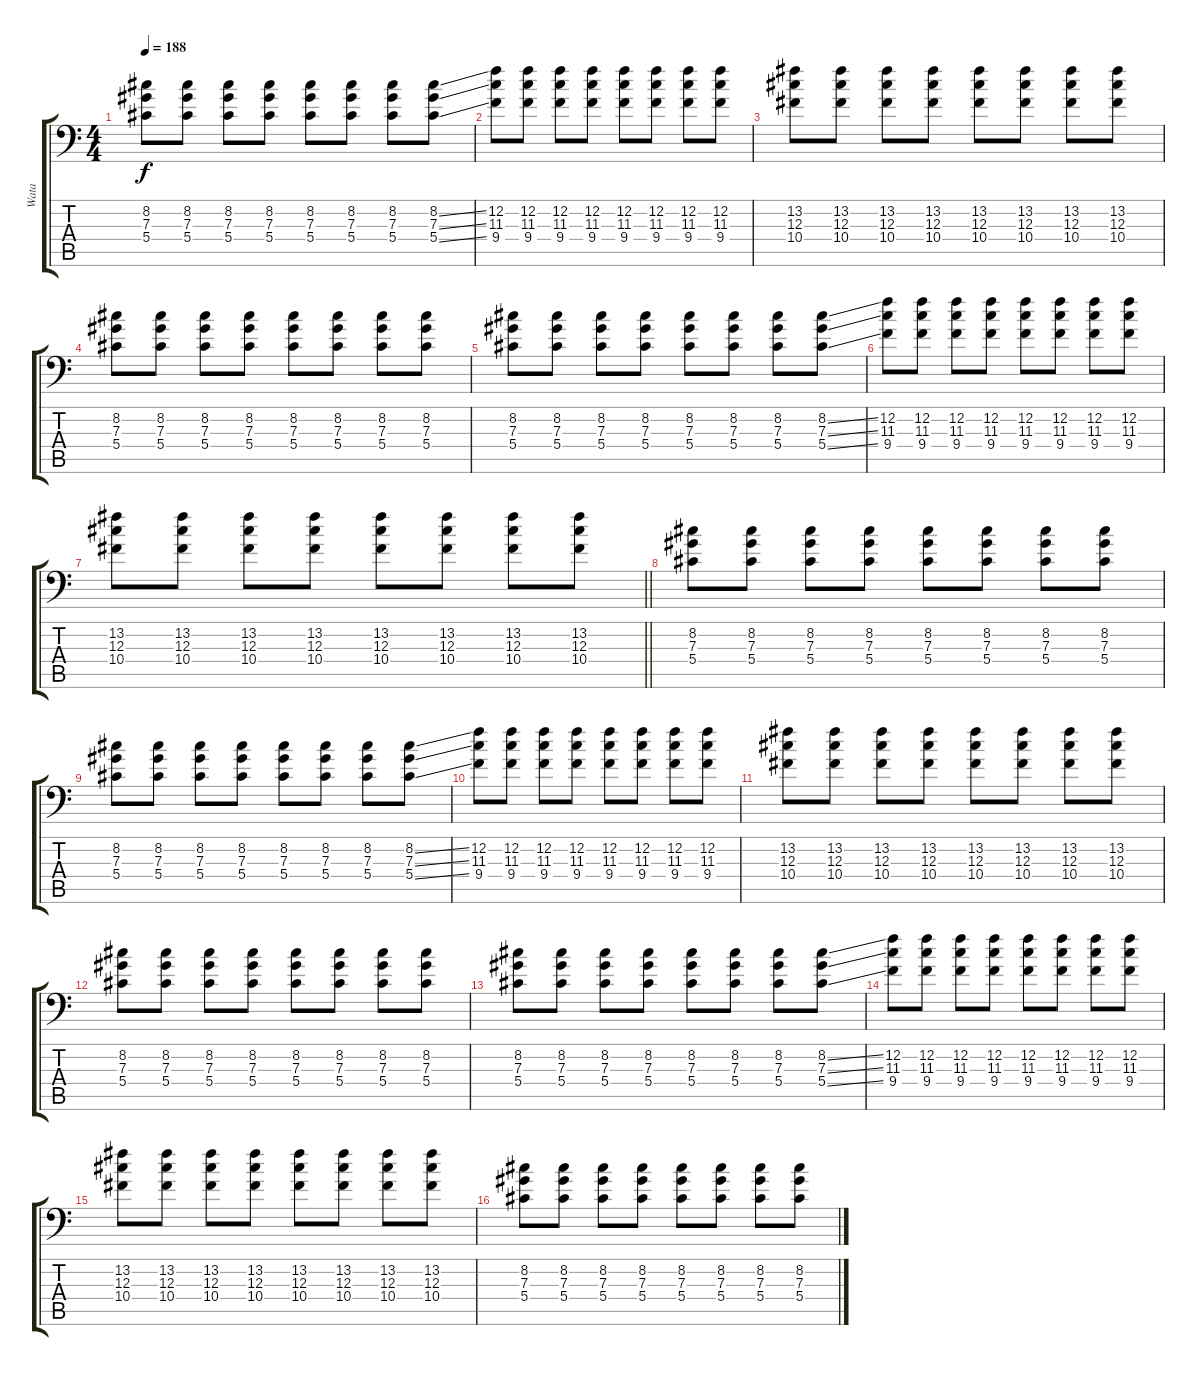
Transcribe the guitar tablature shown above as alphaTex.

\track ("Wata" "Wata") {instrument distortionguitar}
\staff {score tabs}
\tuning (Bb3 F3 Db3 Ab2 Eb2 Bb1) {hide}
\ts (4 4)
\tempo 188
\clef f4
\ks c
(8.2 7.3 5.4).8{dy f} (8.2 7.3 5.4).8 (8.2 7.3 5.4).8 (8.2 7.3 5.4).8 (8.2 7.3 5.4).8 (8.2 7.3 5.4).8 (8.2 7.3 5.4).8 (8.2{ss} 7.3{ss} 5.4{ss}).8 |
(12.2 11.3 9.4).8 (12.2 11.3 9.4).8 (12.2 11.3 9.4).8 (12.2 11.3 9.4).8 (12.2 11.3 9.4).8 (12.2 11.3 9.4).8 (12.2 11.3 9.4).8 (12.2 11.3 9.4).8 |
(13.2 12.3 10.4).8 (13.2 12.3 10.4).8 (13.2 12.3 10.4).8 (13.2 12.3 10.4).8 (13.2 12.3 10.4).8 (13.2 12.3 10.4).8 (13.2 12.3 10.4).8 (13.2 12.3 10.4).8 |
(8.2 7.3 5.4).8 (8.2 7.3 5.4).8 (8.2 7.3 5.4).8 (8.2 7.3 5.4).8 (8.2 7.3 5.4).8 (8.2 7.3 5.4).8 (8.2 7.3 5.4).8 (8.2 7.3 5.4).8 |
(8.2 7.3 5.4).8 (8.2 7.3 5.4).8 (8.2 7.3 5.4).8 (8.2 7.3 5.4).8 (8.2 7.3 5.4).8 (8.2 7.3 5.4).8 (8.2 7.3 5.4).8 (8.2{ss} 7.3{ss} 5.4{ss}).8 |
(12.2 11.3 9.4).8 (12.2 11.3 9.4).8 (12.2 11.3 9.4).8 (12.2 11.3 9.4).8 (12.2 11.3 9.4).8 (12.2 11.3 9.4).8 (12.2 11.3 9.4).8 (12.2 11.3 9.4).8 |
\barLineRight lightlight
(13.2 12.3 10.4).8 (13.2 12.3 10.4).8 (13.2 12.3 10.4).8 (13.2 12.3 10.4).8 (13.2 12.3 10.4).8 (13.2 12.3 10.4).8 (13.2 12.3 10.4).8 (13.2 12.3 10.4).8 |
(8.2 7.3 5.4).8 (8.2 7.3 5.4).8 (8.2 7.3 5.4).8 (8.2 7.3 5.4).8 (8.2 7.3 5.4).8 (8.2 7.3 5.4).8 (8.2 7.3 5.4).8 (8.2 7.3 5.4).8 |
(8.2 7.3 5.4).8 (8.2 7.3 5.4).8 (8.2 7.3 5.4).8 (8.2 7.3 5.4).8 (8.2 7.3 5.4).8 (8.2 7.3 5.4).8 (8.2 7.3 5.4).8 (8.2{ss} 7.3{ss} 5.4{ss}).8 |
(12.2 11.3 9.4).8 (12.2 11.3 9.4).8 (12.2 11.3 9.4).8 (12.2 11.3 9.4).8 (12.2 11.3 9.4).8 (12.2 11.3 9.4).8 (12.2 11.3 9.4).8 (12.2 11.3 9.4).8 |
(13.2 12.3 10.4).8 (13.2 12.3 10.4).8 (13.2 12.3 10.4).8 (13.2 12.3 10.4).8 (13.2 12.3 10.4).8 (13.2 12.3 10.4).8 (13.2 12.3 10.4).8 (13.2 12.3 10.4).8 |
(8.2 7.3 5.4).8 (8.2 7.3 5.4).8 (8.2 7.3 5.4).8 (8.2 7.3 5.4).8 (8.2 7.3 5.4).8 (8.2 7.3 5.4).8 (8.2 7.3 5.4).8 (8.2 7.3 5.4).8 |
(8.2 7.3 5.4).8 (8.2 7.3 5.4).8 (8.2 7.3 5.4).8 (8.2 7.3 5.4).8 (8.2 7.3 5.4).8 (8.2 7.3 5.4).8 (8.2 7.3 5.4).8 (8.2{ss} 7.3{ss} 5.4{ss}).8 |
(12.2 11.3 9.4).8 (12.2 11.3 9.4).8 (12.2 11.3 9.4).8 (12.2 11.3 9.4).8 (12.2 11.3 9.4).8 (12.2 11.3 9.4).8 (12.2 11.3 9.4).8 (12.2 11.3 9.4).8 |
(13.2 12.3 10.4).8 (13.2 12.3 10.4).8 (13.2 12.3 10.4).8 (13.2 12.3 10.4).8 (13.2 12.3 10.4).8 (13.2 12.3 10.4).8 (13.2 12.3 10.4).8 (13.2 12.3 10.4).8 |
(8.2 7.3 5.4).8 (8.2 7.3 5.4).8 (8.2 7.3 5.4).8 (8.2 7.3 5.4).8 (8.2 7.3 5.4).8 (8.2 7.3 5.4).8 (8.2 7.3 5.4).8 (8.2 7.3 5.4).8
